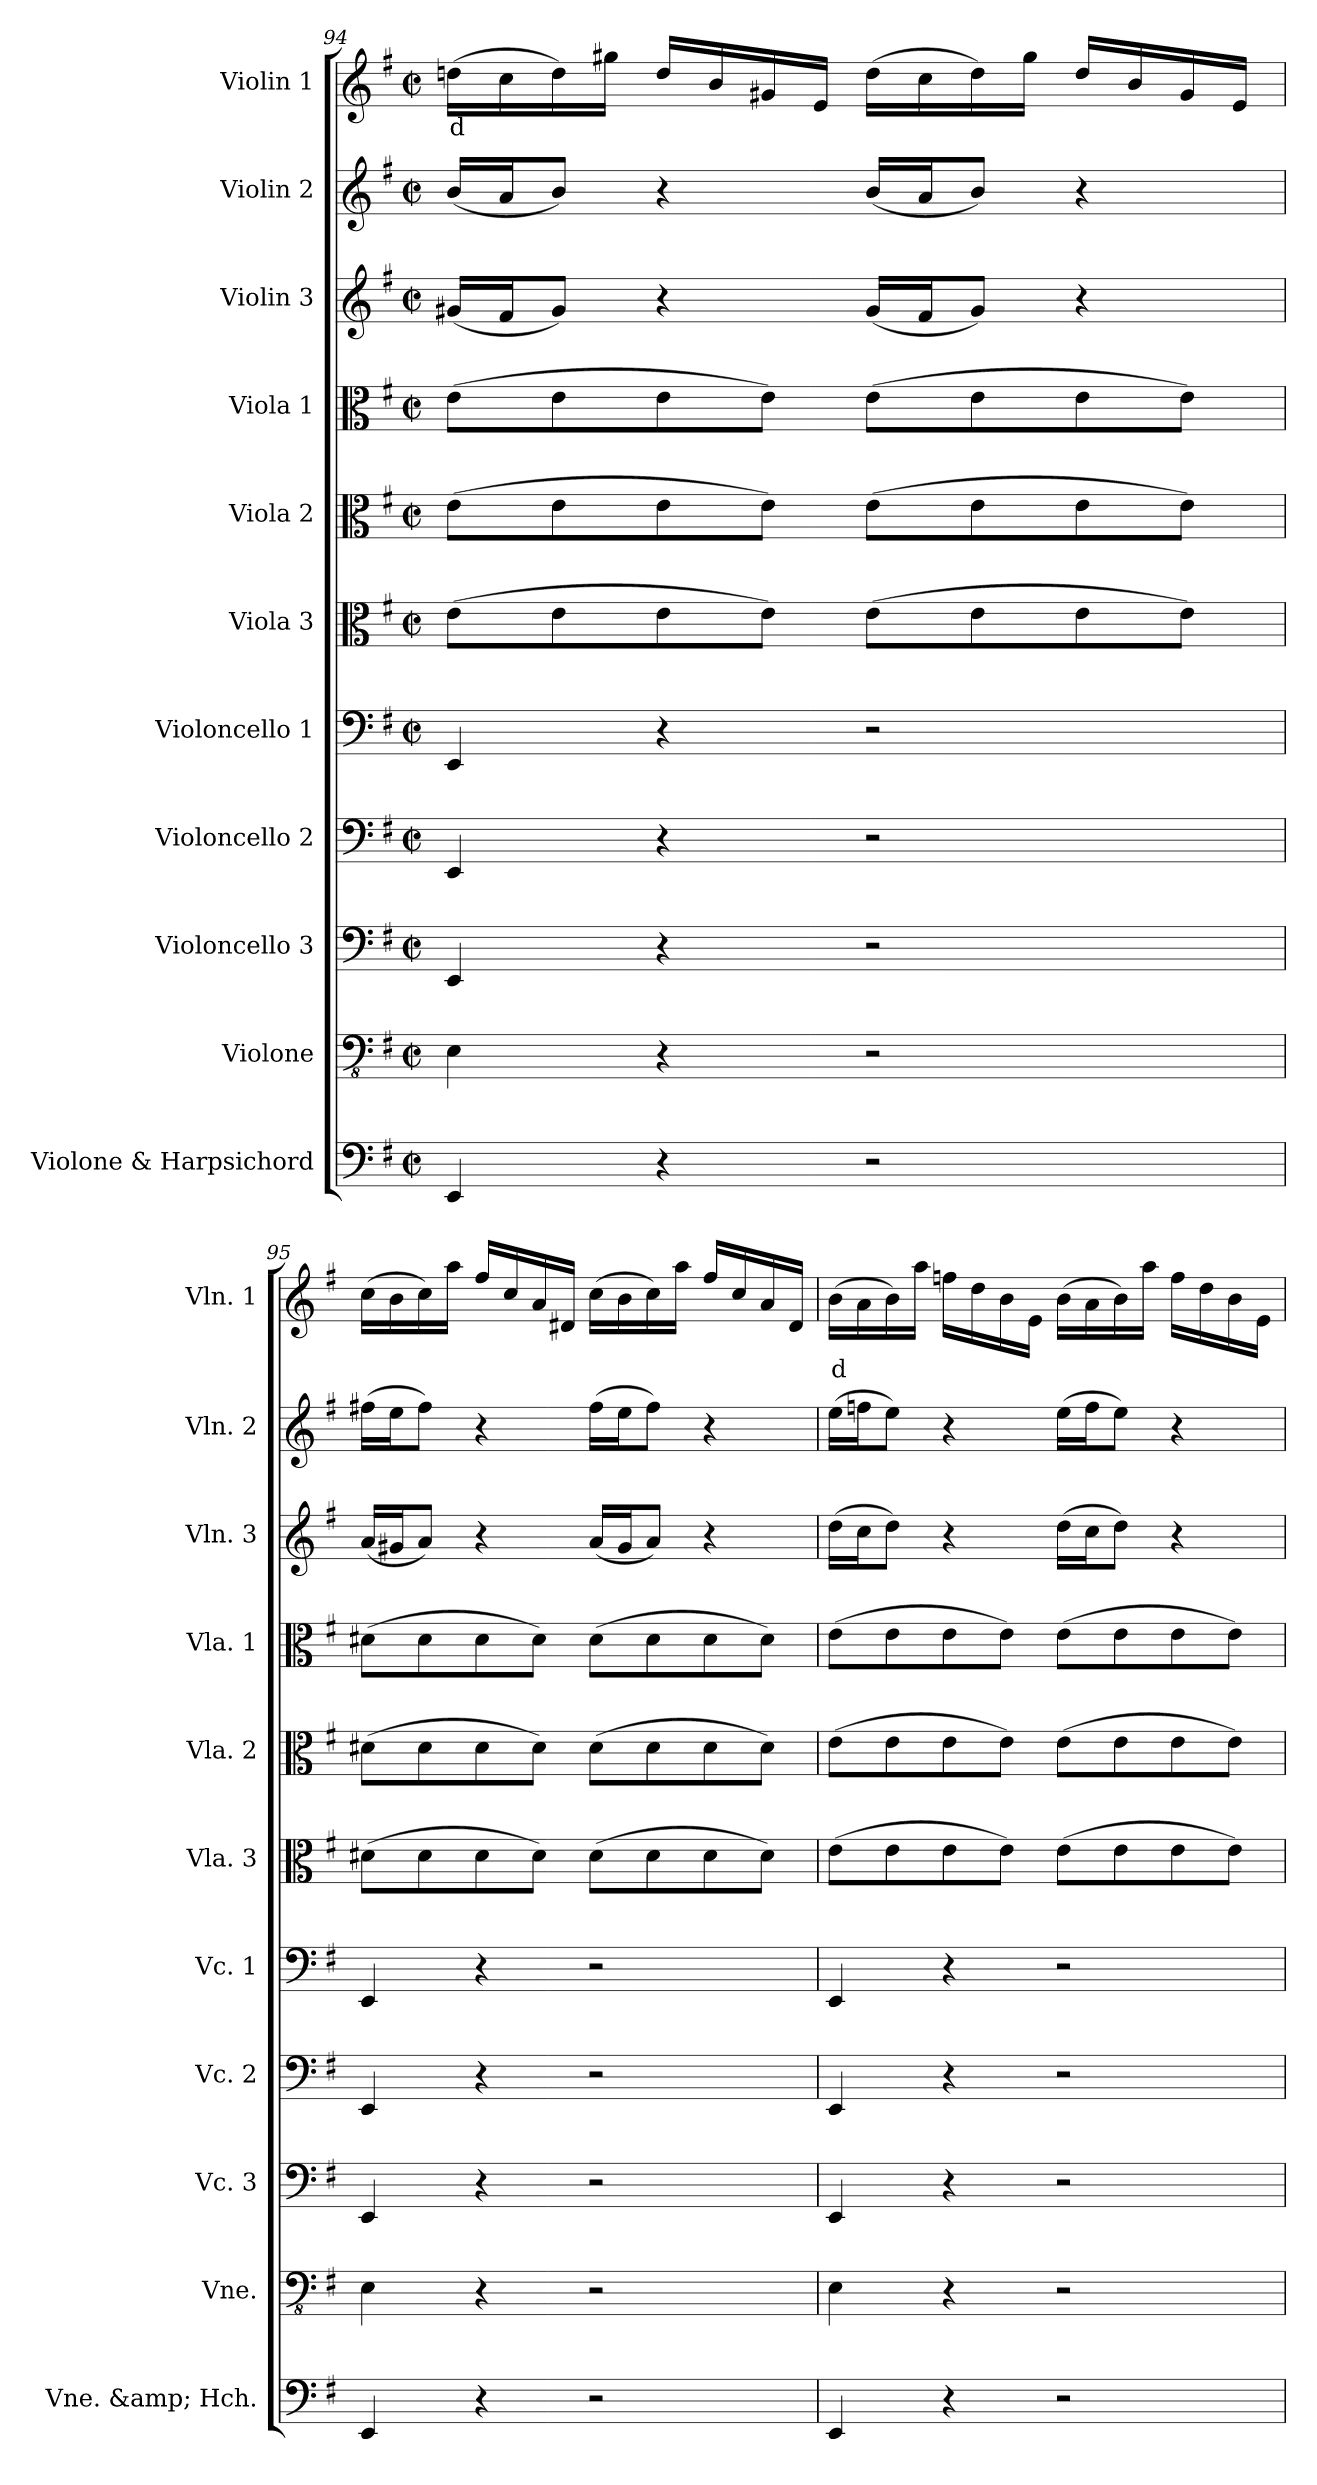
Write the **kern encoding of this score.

**kern	**kern	**kern	**kern	**kern	**kern	**kern	**kern	**kern	**kern	**kern	**text
*part11	*part10	*part9	*part8	*part7	*part6	*part5	*part4	*part3	*part2	*part1	*part1
*staff11	*staff10	*staff9	*staff8	*staff7	*staff6	*staff5	*staff4	*staff3	*staff2	*staff1	*staff1
*I"Violone &amp; Harpsichord	*I"Violone	*I"Violoncello 3	*I"Violoncello 2	*I"Violoncello 1	*I"Viola 3	*I"Viola 2	*I"Viola 1	*I"Violin 3	*I"Violin 2	*I"Violin 1	*
*I'Vne. &amp; Hch.	*I'Vne.	*I'Vc. 3	*I'Vc. 2	*I'Vc. 1	*I'Vla. 3	*I'Vla. 2	*I'Vla. 1	*I'Vln. 3	*I'Vln. 2	*I'Vln. 1	*
*clefF4	*clefFv4	*clefF4	*clefF4	*clefF4	*clefC3	*clefC3	*clefC3	*clefG2	*clefG2	*clefG2	*
*	*ITrd7c12	*	*	*	*	*	*	*	*	*	*
*k[f#]	*k[f#]	*k[f#]	*k[f#]	*k[f#]	*k[f#]	*k[f#]	*k[f#]	*k[f#]	*k[f#]	*k[f#]	*
*M4/4	*M4/4	*M4/4	*M4/4	*M4/4	*M4/4	*M4/4	*M4/4	*M4/4	*M4/4	*M4/4	*
*met(c|)	*met(c|)	*met(c|)	*met(c|)	*met(c|)	*met(c|)	*met(c|)	*met(c|)	*met(c|)	*met(c|)	*met(c|)	*
=94	=94	=94	=94	=94	=94	=94	=94	=94	=94	=94	=94
!	!	!	!	!	!	!	!	!	!	!	!LO:LY:color=#FF0000
4EE/	4EEE	4EE/	4EE/	4EE/	(8e\L	(8e\L	(8e\L	(16g#X/LL	(16b/LL	(16ddn\LL	d
.	.	.	.	.	.	.	.	16f#/J	16a/J	16cc\	.
.	.	.	.	.	8e\	8e\	8e\	8g#/J)	8b/J)	16dd\)	.
.	.	.	.	.	.	.	.	.	.	16gg#X\JJ	.
4r	4r	4r	4r	4r	8e\	8e\	8e\	4r	4r	16dd/LL	.
.	.	.	.	.	.	.	.	.	.	16b/	.
.	.	.	.	.	8e\J)	8e\J)	8e\J)	.	.	16g#X/	.
.	.	.	.	.	.	.	.	.	.	16e/JJ	.
2r	2r	2r	2r	2r	(8e\L	(8e\L	(8e\L	(16g#/LL	(16b/LL	(16dd\LL	.
.	.	.	.	.	.	.	.	16f#/J	16a/J	16cc\	.
.	.	.	.	.	8e\	8e\	8e\	8g#/J)	8b/J)	16dd\)	.
.	.	.	.	.	.	.	.	.	.	16gg#\JJ	.
.	.	.	.	.	8e\	8e\	8e\	4r	4r	16dd/LL	.
.	.	.	.	.	.	.	.	.	.	16b/	.
.	.	.	.	.	8e\J)	8e\J)	8e\J)	.	.	16g#/	.
.	.	.	.	.	.	.	.	.	.	16e/JJ	.
=95	=95	=95	=95	=95	=95	=95	=95	=95	=95	=95	=95
4EE/	4EEE	4EE/	4EE/	4EE/	(8d#X\L	(8d#X\L	(8d#X\L	(16a/LL	(16ff#X\LL	(16cc\LL	.
.	.	.	.	.	.	.	.	16g#X/J	16ee\J	16b\	.
.	.	.	.	.	8d#\	8d#\	8d#\	8a/J)	8ff#\J)	16cc\)	.
.	.	.	.	.	.	.	.	.	.	16aa\JJ	.
4r	4r	4r	4r	4r	8d#\	8d#\	8d#\	4r	4r	16ff#/LL	.
.	.	.	.	.	.	.	.	.	.	16cc/	.
.	.	.	.	.	8d#\J)	8d#\J)	8d#\J)	.	.	16a/	.
.	.	.	.	.	.	.	.	.	.	16d#X/JJ	.
2r	2r	2r	2r	2r	(8d#\L	(8d#\L	(8d#\L	(16a/LL	(16ff#\LL	(16cc\LL	.
.	.	.	.	.	.	.	.	16g#/J	16ee\J	16b\	.
.	.	.	.	.	8d#\	8d#\	8d#\	8a/J)	8ff#\J)	16cc\)	.
.	.	.	.	.	.	.	.	.	.	16aa\JJ	.
.	.	.	.	.	8d#\	8d#\	8d#\	4r	4r	16ff#/LL	.
.	.	.	.	.	.	.	.	.	.	16cc/	.
.	.	.	.	.	8d#\J)	8d#\J)	8d#\J)	.	.	16a/	.
.	.	.	.	.	.	.	.	.	.	16d#/JJ	.
=96	=96	=96	=96	=96	=96	=96	=96	=96	=96	=96	=96
!	!	!	!	!	!	!	!	!	!	!	!LO:LY:color=#FF0000
4EE/	4EEE	4EE/	4EE/	4EE/	(8e\L	(8e\L	(8e\L	(16dd\LL	(16ee\LL	(16b\LL	d
.	.	.	.	.	.	.	.	16cc\J	16ffn\J	16a\	.
.	.	.	.	.	8e\	8e\	8e\	8dd\J)	8ee\J)	16b\)	.
.	.	.	.	.	.	.	.	.	.	16aa\JJ	.
4r	4r	4r	4r	4r	8e\	8e\	8e\	4r	4r	16ffn\LL	.
.	.	.	.	.	.	.	.	.	.	16dd\	.
.	.	.	.	.	8e\J)	8e\J)	8e\J)	.	.	16b\	.
.	.	.	.	.	.	.	.	.	.	16e\JJ	.
2r	2r	2r	2r	2r	(8e\L	(8e\L	(8e\L	(16dd\LL	(16ee\LL	(16b\LL	.
.	.	.	.	.	.	.	.	16cc\J	16ff\J	16a\	.
.	.	.	.	.	8e\	8e\	8e\	8dd\J)	8ee\J)	16b\)	.
.	.	.	.	.	.	.	.	.	.	16aa\JJ	.
.	.	.	.	.	8e\	8e\	8e\	4r	4r	16ff\LL	.
.	.	.	.	.	.	.	.	.	.	16dd\	.
.	.	.	.	.	8e\J)	8e\J)	8e\J)	.	.	16b\	.
.	.	.	.	.	.	.	.	.	.	16e\JJ	.
=	=	=	=	=	=	=	=	=	=	=	=
*-	*-	*-	*-	*-	*-	*-	*-	*-	*-	*-	*-
